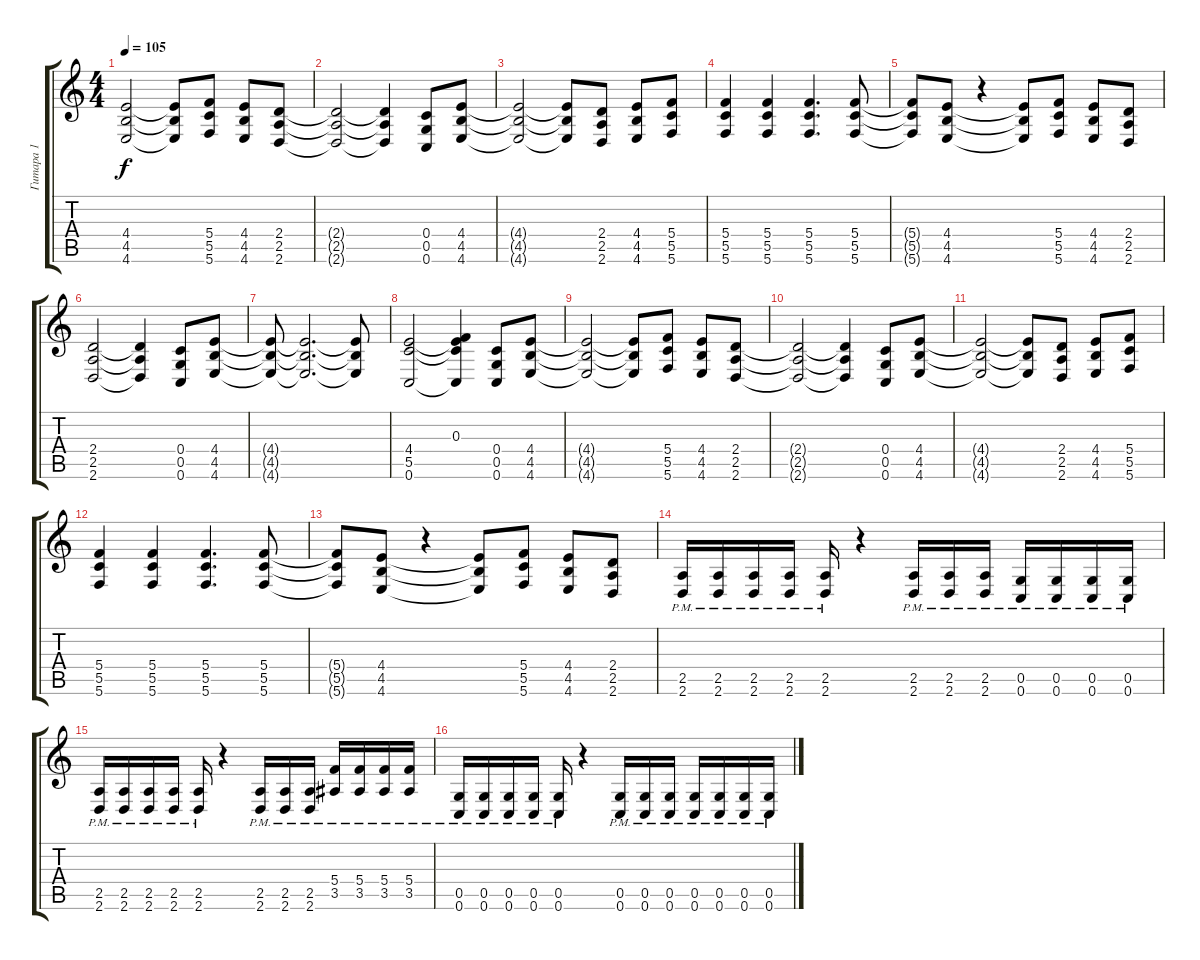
\track ("Гитара 1" "Гитара 1") {instrument distortionguitar}
\staff {score tabs}
\tuning (D4 A3 F3 C3 G2 C2) {hide}
\ts (4 4)
\tempo 105
\clef g2
\ks c
(4.4{t} 4.5{t} 4.6{t}).2{dy f} (4.4{t} 4.5{t} 4.6{t}).8 (5.4 5.5 5.6).8 (4.4 4.5 4.6).8 (2.4 2.5 2.6).8 |
(2.4{t} 2.5{t} 2.6{t}).2 (2.4{t} 2.5{t} 2.6{t}).4 (0.4 0.5 0.6).8 (4.4 4.5 4.6).8 |
(4.4{t} 4.5{t} 4.6{t}).2 (4.4{t} 4.5{t} 4.6{t}).8 (2.4 2.5 2.6).8 (4.4 4.5 4.6).8 (5.4 5.5 5.6).8 |
(5.4 5.5 5.6).4 (5.4 5.5 5.6).4 (5.4 5.5 5.6).4{d} (5.4 5.5 5.6).8 |
(5.4{t} 5.5{t} 5.6{t}).8 (4.4 4.5 4.6).8 r.4 (4.4{t} 4.5{t} 4.6{t}).8 (5.4 5.5 5.6).8 (4.4 4.5 4.6).8 (2.4 2.5 2.6).8 |
(2.4 2.5 2.6).2 (2.4{t} 2.5{t} 2.6{t}).4 (0.4 0.5 0.6).8 (4.4 4.5 4.6).8 |
(4.4{t} 4.5{t} 4.6{t}).8 (4.4{t} 4.5{t} 4.6{t}).2{d} (4.4{t} 4.5{t} 4.6{t}).8 |
(4.4 5.5 0.6).2 (0.3 4.4{t} 5.5{t} 0.6{t}).4 (0.4 0.5 0.6).8 (4.4 4.5 4.6).8 |
(4.4{t} 4.5{t} 4.6{t}).2 (4.4{t} 4.5{t} 4.6{t}).8 (5.4 5.5 5.6).8 (4.4 4.5 4.6).8 (2.4 2.5 2.6).8 |
(2.4{t} 2.5{t} 2.6{t}).2 (2.4{t} 2.5{t} 2.6{t}).4 (0.4 0.5 0.6).8 (4.4 4.5 4.6).8 |
(4.4{t} 4.5{t} 4.6{t}).2 (4.4{t} 4.5{t} 4.6{t}).8 (2.4 2.5 2.6).8 (4.4 4.5 4.6).8 (5.4 5.5 5.6).8 |
(5.4 5.5 5.6).4 (5.4 5.5 5.6).4 (5.4 5.5 5.6).4{d} (5.4 5.5 5.6).8 |
(5.4{t} 5.5{t} 5.6{t}).8 (4.4 4.5 4.6).8 r.4 (4.4{t} 4.5{t} 4.6{t}).8 (5.4 5.5 5.6).8 (4.4 4.5 4.6).8 (2.4 2.5 2.6).8 |
(2.5{pm} 2.6{pm}).16 (2.5{pm} 2.6{pm}).16 (2.5{pm} 2.6{pm}).16 (2.5{pm} 2.6{pm}).16 (2.5{pm} 2.6{pm}).16 r.4 (2.5{pm} 2.6{pm}).16 (2.5{pm} 2.6{pm}).16 (2.5{pm} 2.6{pm}).16 (0.5{pm} 0.6{pm}).16 (0.5{pm} 0.6{pm}).16 (0.5{pm} 0.6{pm}).16 (0.5{pm} 0.6{pm}).16 |
(2.5{pm} 2.6{pm}).16 (2.5{pm} 2.6{pm}).16 (2.5{pm} 2.6{pm}).16 (2.5{pm} 2.6{pm}).16 (2.5{pm} 2.6{pm}).16 r.4 (2.5{pm} 2.6{pm}).16 (2.5{pm} 2.6{pm}).16 (2.5{pm} 2.6{pm}).16 (5.4{pm} 3.5{pm}).16 (5.4{pm} 3.5{pm}).16 (5.4{pm} 3.5{pm}).16 (5.4{pm} 3.5{pm}).16 |
(0.5{pm} 0.6{pm}).16 (0.5{pm} 0.6{pm}).16 (0.5{pm} 0.6{pm}).16 (0.5{pm} 0.6{pm}).16 (0.5{pm} 0.6{pm}).16 r.4 (0.5{pm} 0.6{pm}).16 (0.5{pm} 0.6{pm}).16 (0.5{pm} 0.6{pm}).16 (0.5{pm} 0.6{pm}).16 (0.5{pm} 0.6{pm}).16 (0.5{pm} 0.6{pm}).16 (0.5{pm} 0.6{pm}).16
